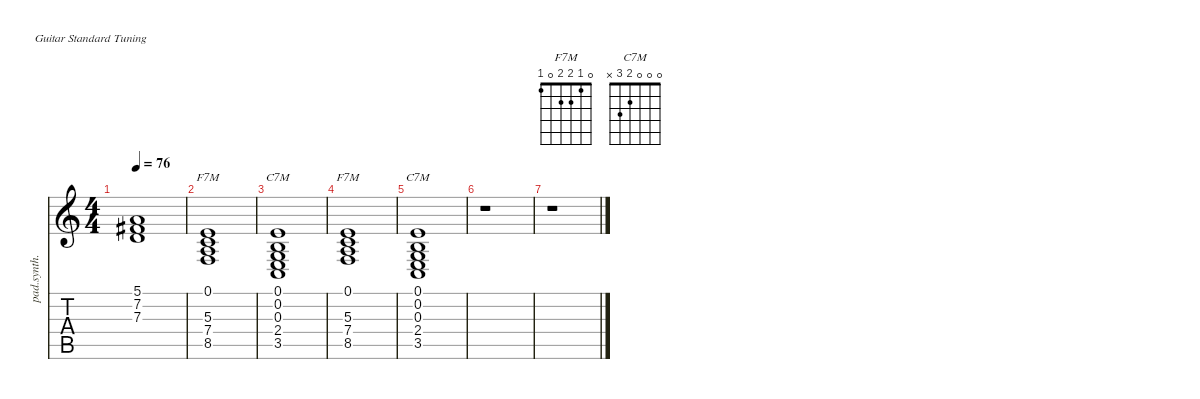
\defaultSystemsLayout 4
\hideDynamics
\bracketExtendMode nobrackets
\otherSystemsTrackNameOrientation horizontal
\track ("Sweep" "pad.synth.") {instrument pad8sweep}
\staff {score tabs}
\tuning (E4 B3 G3 D3 A2 E2)
\chord ("F7M" 0 1 2 2 0 1)
\chord ("C7M" 0 0 0 2 3 x)
\ts (4 4)
\tempo 76
\clef g2
\ks c
(5.1{t} 7.2{t acc #} 7.3{t}).1{dy f} |
(0.1 5.3 7.4 8.5).1{ch "F7M"} |
(0.1 0.2 0.3 2.4 3.5).1{ch "C7M"} |
(0.1 5.3 7.4 8.5).1{ch "F7M"} |
(0.1 0.2 0.3 2.4 3.5).1{ch "C7M"} |
r.1 |
r.1
